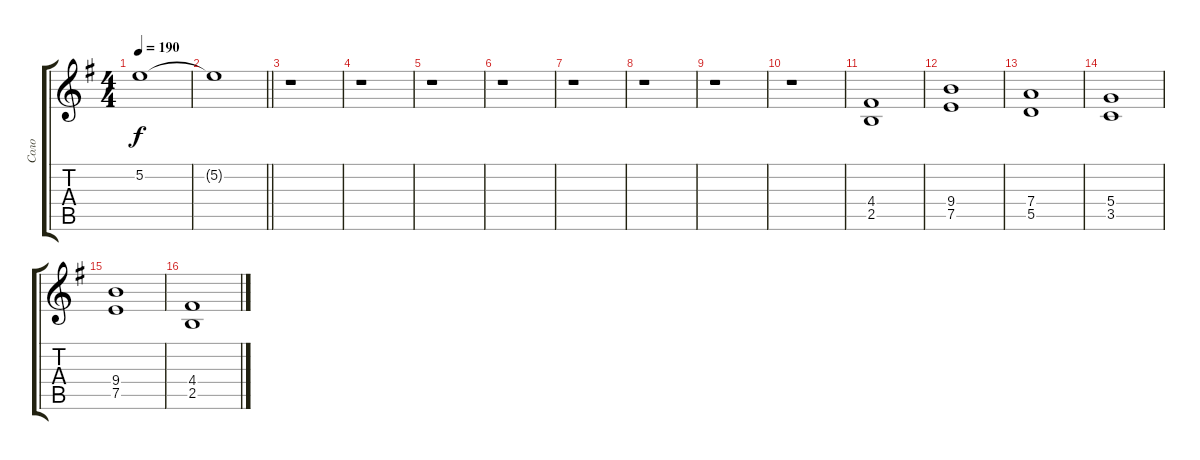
\track ("Соло" "Соло") {instrument distortionguitar}
\staff {score tabs}
\tuning (E4 B3 G3 D3 A2 E2) {hide}
\ts (4 4)
\tempo 190
\clef g2
\ks g
5.2{t}.1{dy f} |
\barLineRight lightlight
5.2{t}.1 |
r.1 |
r.1 |
r.1 |
r.1 |
r.1 |
r.1 |
r.1 |
r.1 |
(4.4 2.5).1{volume 11} |
(9.4 7.5).1 |
(7.4 5.5).1 |
(5.4 3.5).1 |
(9.4 7.5).1 |
(4.4 2.5).1
